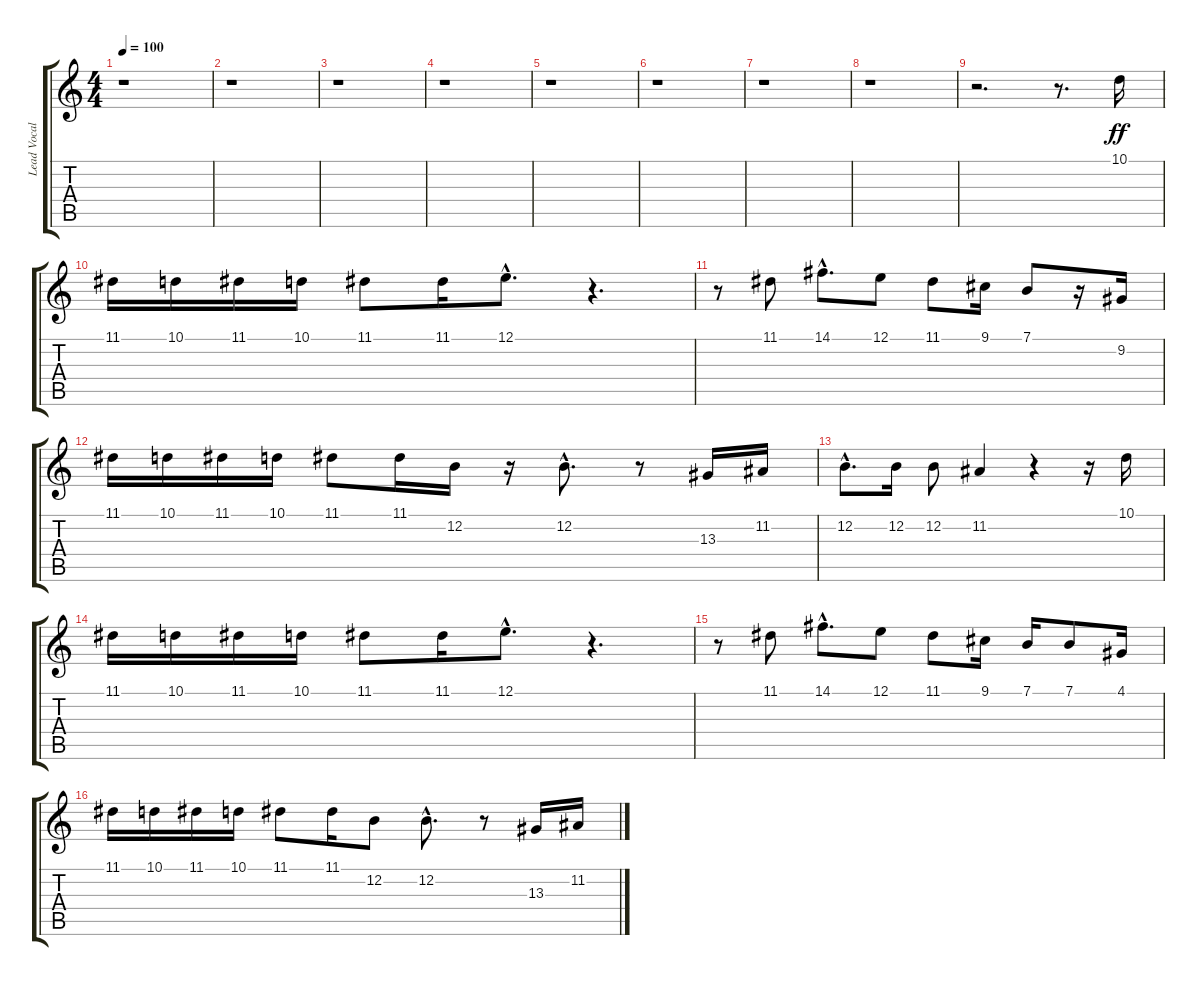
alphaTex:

\track ("Lead Vocal" "Lead Vocal") {instrument flute}
\staff {score tabs}
\tuning (E4 B3 G3 D3 A2 E2) {hide}
\ts (4 4)
\tempo 100
\clef g2
\ks c
r.1{dy ff instrument flute} |
r.1 |
r.1 |
r.1 |
r.1 |
r.1 |
r.1 |
r.1 |
r.2{d} r.8{d} 10.1.16 |
11.1.16 10.1.16 11.1.16 10.1.16 11.1.8 11.1.16 12.1{hac}.8{d} r.4{d} |
r.8 11.1.8 14.1{hac}.8{d} 12.1.8 11.1.8 9.1.16 7.1.8 r.16 9.2.16 |
11.1.16 10.1.16 11.1.16 10.1.16 11.1.8 11.1.16 12.2.16 r.16 12.2{hac}.8{d} r.8 13.3.16 11.2.16 |
12.2{hac}.8{d} 12.2.16 12.2.8 11.2.4 r.4 r.16 10.1.16 |
11.1.16 10.1.16 11.1.16 10.1.16 11.1.8 11.1.16 12.1{hac}.8{d} r.4{d} |
r.8 11.1.8 14.1{hac}.8{d} 12.1.8 11.1.8 9.1.16 7.1.16 7.1.8 4.1.16 |
11.1.16 10.1.16 11.1.16 10.1.16 11.1.8 11.1.16 12.2.8 12.2{hac}.8{d} r.8 13.3.16 11.2.16
